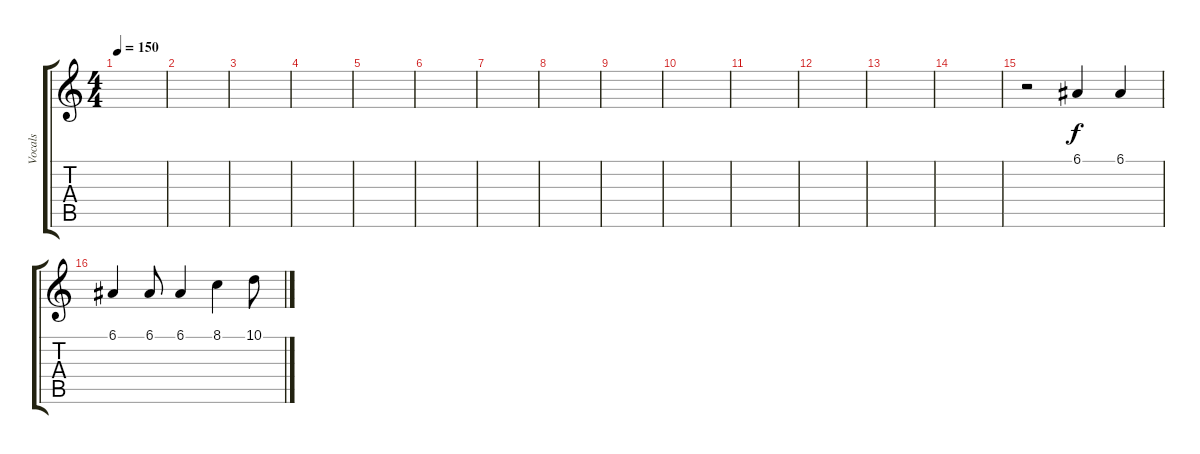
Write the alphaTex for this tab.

\track ("Vocals" "Vocals") {instrument lead6voice}
\staff {score tabs}
\tuning (E4 B3 G3 D3 A2 E2) {hide}
\ts (4 4)
\tempo 150
\clef g2
\ks c
|
|
|
|
|
|
|
|
|
|
|
|
|
|
r.2 6.1.4 6.1.4 |
6.1.4 6.1.8 6.1.4 8.1.4 10.1.8
